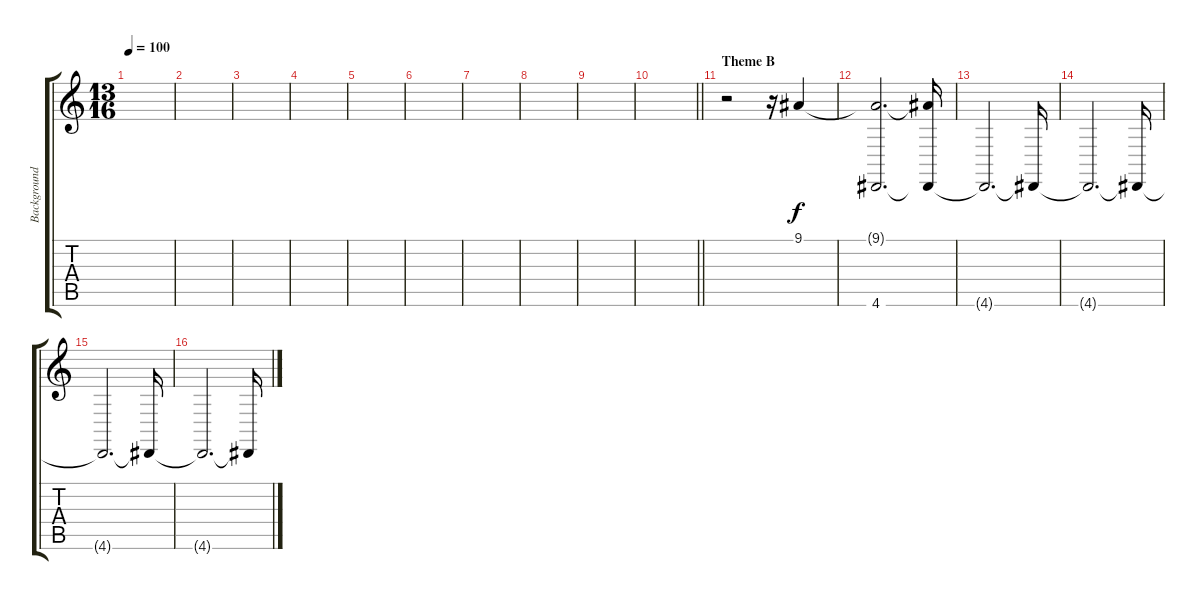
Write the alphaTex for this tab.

\track ("Background" "Background") {instrument stringensemble1}
\staff {score tabs}
\tuning (Db4 Ab3 E3 B2 Gb2 B1) {hide}
\ts (13 16)
\tempo 100
\clef g2
\ks c
|
|
|
|
|
|
|
|
|
\barLineRight lightlight
|
\section ("" "Theme B")
r.2 r.16 9.1.4 |
(9.1{t} 4.6).2{d dy f} (9.1{t} 4.6{t}).16 |
4.6{t}.2{d} 4.6{t}.16 |
4.6{t}.2{d} 4.6{t}.16 |
4.6{t}.2{d} 4.6{t}.16 |
4.6{t}.2{d} 4.6{t}.16
